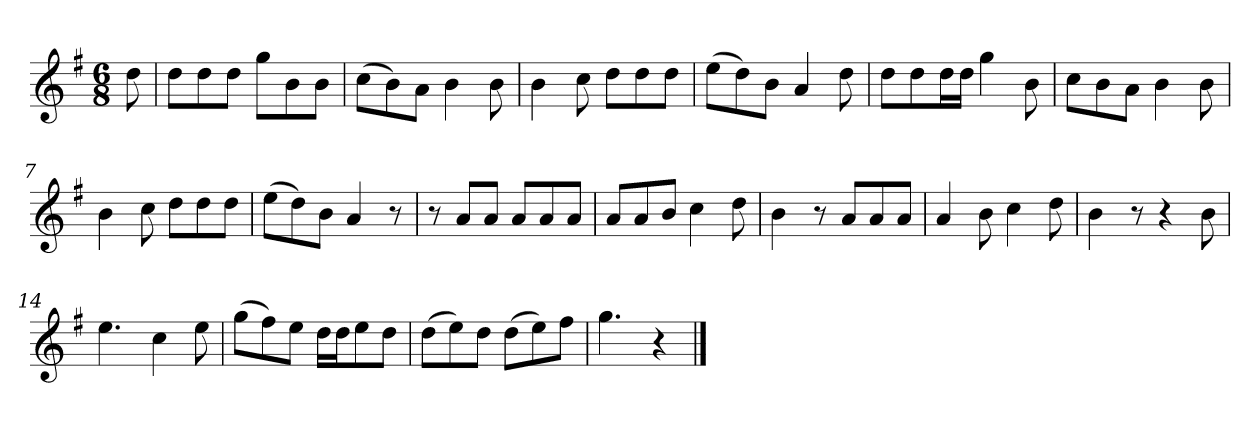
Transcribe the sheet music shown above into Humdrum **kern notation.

**kern
*part1
*staff1
*k[f#]
*M6/8
*MM117
=
8dd
=1
8ddL
8dd
8ddJ
8ggL
8b
8bJ
=2
(8ccL
8b)
8aJ
4b
8b
=3
4b
8cc
8ddL
8dd
8ddJ
=4
(8eeL
8dd)
8bJ
4a
8dd
=5
8ddL
8dd
16ddL
16ddJJ
4gg
8b
=6
8ccL
8b
8aJ
4b
8b
=7
4b
8cc
8ddL
8dd
8ddJ
=8
(8eeL
8dd)
8bJ
4a
8r
=9
8r
8aL
8aJ
8aL
8a
8aJ
=10
8aL
8a
8bJ
4cc
8dd
=11
4b
8r
8aL
8a
8aJ
=12
4a
8b
4cc
8dd
=13
4b
8r
4r
8b
=14
4.ee
4cc
8ee
=15
(8ggL
8ff#)
8eeJ
16ddLL
16ddJ
8ee
8ddJ
=16
(8ddL
8ee)
8ddJ
(8ddL
8ee)
8ff#J
=17
4.gg
4r
==
*-
